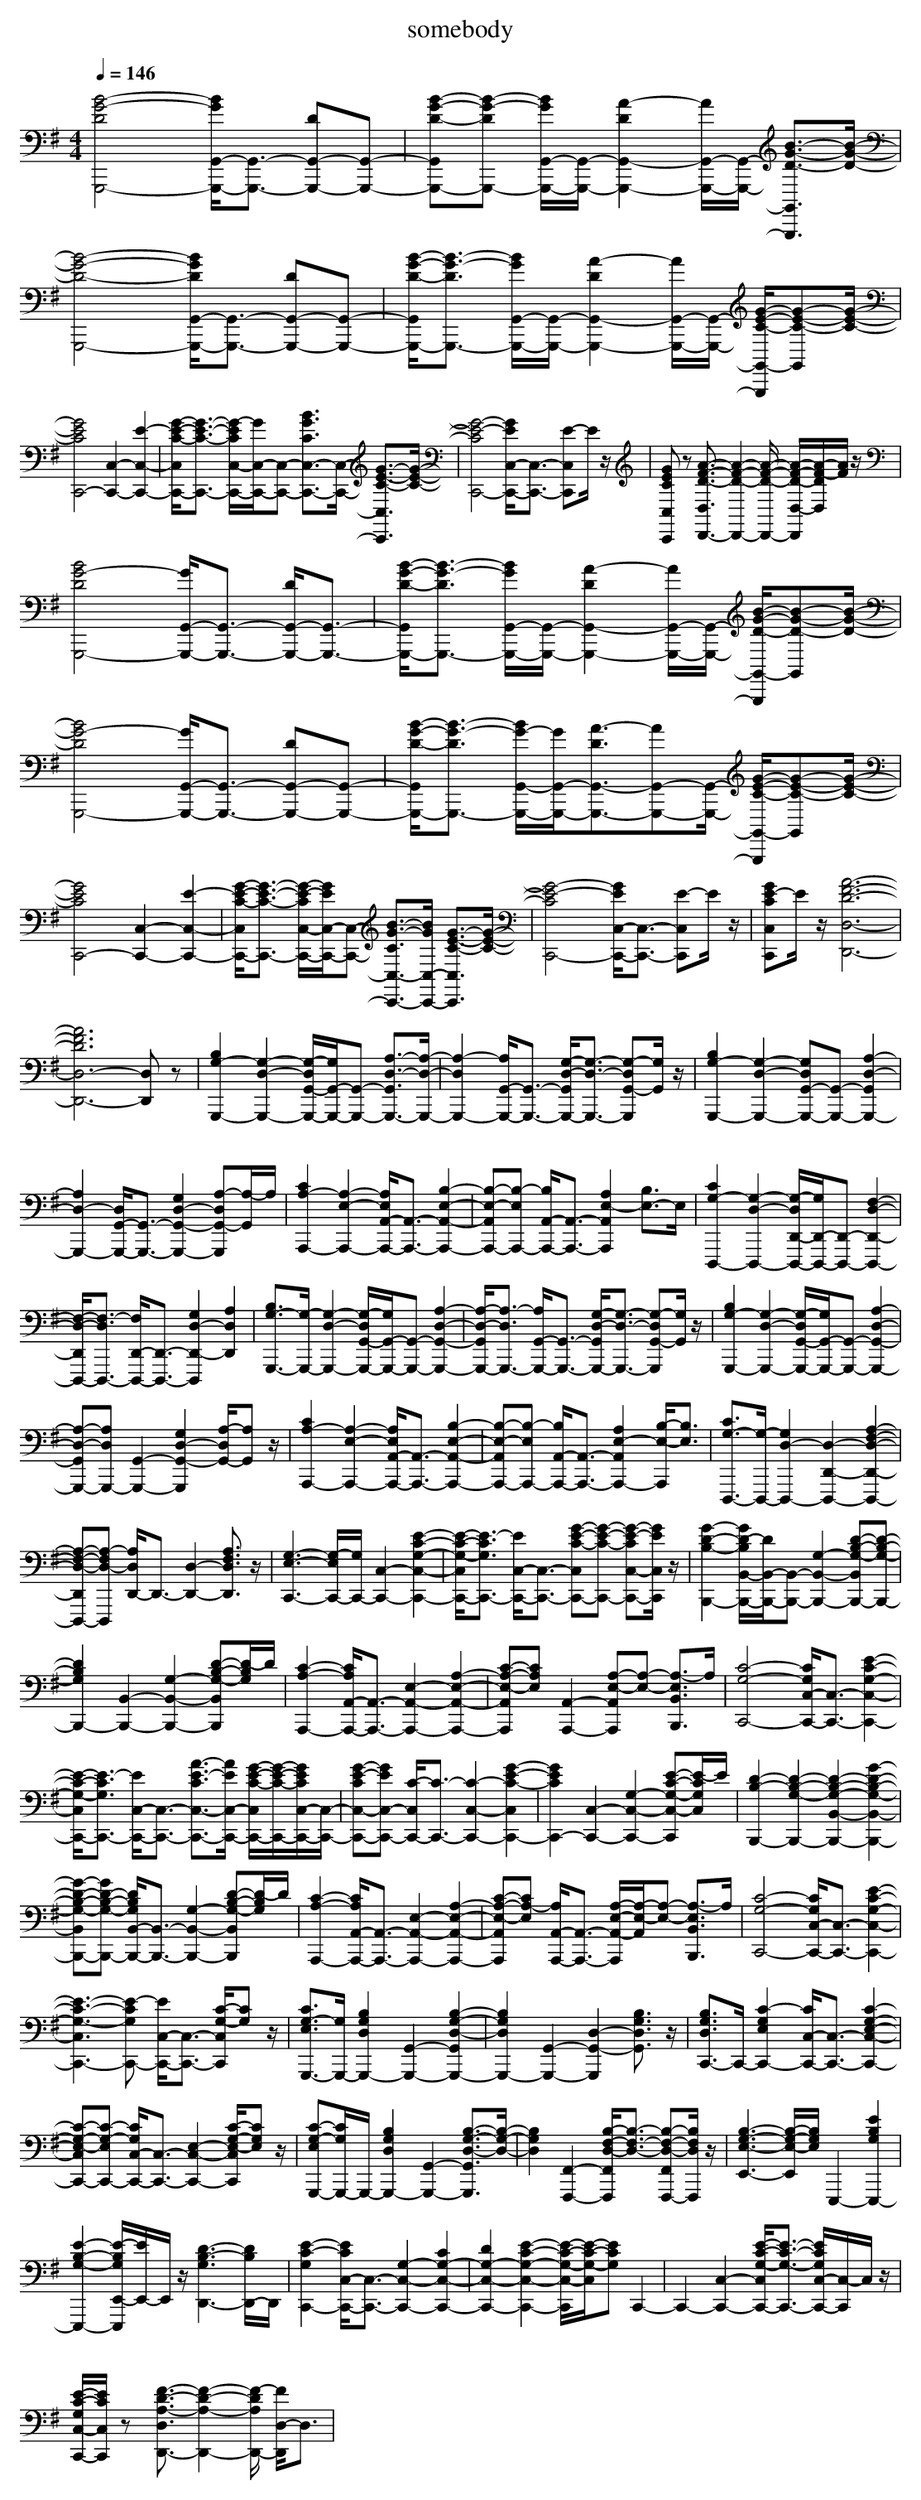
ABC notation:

X:1
T:somebody
M: 4/4
L: 1/8
Q:1/4=146
K:G
[B4-G4-D4G,,,4-] [B/2G/2G,,/2-G,,,/2-][G,,3/2-G,,,3/2-] [DG,,-G,,,-][G,,-G,,,-]|[B-G-D-G,,G,,,-][B-G-DG,,,-] [B/2G/2G,,/2-G,,,/2-][G,,/2-G,,,/2-][A2-D2G,,2-G,,,2-][A/2G,,/2-G,,,/2-][G,,/2-G,,,/2-] [B3/2-G3/2-D3/2-G,,3/2G,,,3/2][B/2-G/2-D/2-]|[B4-G4-D4-G,,,4-] [B/2G/2D/2G,,/2-G,,,/2-][G,,3/2-G,,,3/2-] [DG,,-G,,,-][G,,-G,,,-]|[B/2-G/2-D/2-G,,/2G,,,/2-][B3/2-G3/2-D3/2G,,,3/2-] [B/2G/2G,,/2-G,,,/2-][G,,/2-G,,,/2-][A2-D2G,,2-G,,,2-][A/2G,,/2-G,,,/2-][G,,/2-G,,,/2-] [G/2-E/2-C/2-G,,/2-G,,,/2][G-E-C-G,,][G/2-E/2-C/2-]|
[G4E4C4C,,4-] [C,2-C,,2-] [E2-C,2-C,,2-]|[G/2-E/2-C/2-C,/2C,,/2-][G3/2-E3/2-C3/2-C,,3/2-] [G/2-E/2C/2C,/2-C,,/2-][G/2C,/2-C,,/2-][C,-C,,-] [B3/2G3/2C3/2C,3/2-C,,3/2-][C,/2-C,,/2-] [G3/2-E3/2-C3/2-C,3/2C,,3/2][G/2-E/2-C/2-]|[G4-E4-C4C,,4-] [G/2E/2C,/2-C,,/2-][C,3/2-C,,3/2-] [E-C,C,,]E/2z/2|[GECC,C,,]z [A3/2-F3/2-D3/2-D,3/2D,,3/2-][A2-F2-D2-D,,2-][A/2-F/2-D/2-D,,/2-] [A/2-F/2-D/2-D,/2-D,,/2][A/2-F/2-D/2D,/2][A/2F/2]z/2|
[B4G4-D4G,,,4-] [G/2G,,/2-G,,,/2-][G,,3/2-G,,,3/2-] [D/2G,,/2-G,,,/2-][G,,3/2-G,,,3/2-]|[B/2-G/2-D/2-G,,/2G,,,/2-][B3/2-G3/2-D3/2G,,,3/2-] [B/2G/2G,,/2-G,,,/2-][G,,/2-G,,,/2-][A2-D2G,,2-G,,,2-][A/2G,,/2-G,,,/2-][G,,/2-G,,,/2-] [B/2-G/2-D/2-G,,/2-G,,,/2][B-G-D-G,,][B/2-G/2-D/2-]|[B4G4-D4G,,,4-] [G/2G,,/2-G,,,/2-][G,,3/2-G,,,3/2-] [DG,,-G,,,-][G,,-G,,,-]|[B/2-G/2-D/2-G,,/2G,,,/2-][B3/2-G3/2-D3/2G,,,3/2-] [B/2G/2-G,,/2-G,,,/2-][G/2G,,/2-G,,,/2-][A3/2-D3/2G,,3/2-G,,,3/2-][AG,,-G,,,-][G,,/2-G,,,/2-] [G/2-E/2-C/2-G,,/2-G,,,/2][G-E-C-G,,][G/2-E/2-C/2-]|
[G4E4C4C,,4-] [C,2-C,,2-] [E2-C,2-C,,2-]|[G/2-E/2-C/2-C,/2C,,/2-][G3/2-E3/2-C3/2-C,,3/2-] [G/2-E/2-C/2C,/2-C,,/2-][G/2E/2C,/2-C,,/2-][C,-C,,-] [B3/2-G3/2-C3/2C,3/2-C,,3/2-][B/2G/2C,/2-C,,/2-] [G3/2-E3/2-C3/2-C,3/2C,,3/2][G/2-E/2-C/2-]|[G4-E4-C4C,,4-] [G/2E/2C,/2-C,,/2-][C,3/2-C,,3/2-] [E-C,C,,]E/2z/2|[GE-CC,C,,]E/2z/2 [A6-F6-D6-D,6-D,,6-]|
[A6F6D6D,6-D,,6-] [D,D,,]z|[B,2G,2-G,,,2-] [G,2-D,2-G,,,2-] [G,/2-D,/2G,,/2-G,,,/2-][G,/2G,,/2-G,,,/2-][G,,-G,,,-] [A,3/2-D,3/2-G,,3/2G,,,3/2-][A,/2-D,/2-G,,,/2-]|[A,2-D,2G,,,2-] [A,/2G,,/2-G,,,/2-][G,,3/2-G,,,3/2-] [G,/2-D,/2-G,,/2G,,,/2-][G,3/2-D,3/2-G,,,3/2-] [G,-D,G,,-G,,,][G,/2G,,/2]z/2|[B,2G,2-G,,,2-] [G,2-D,2-G,,,2-] [G,D,G,,-G,,,-][G,,-G,,,-] [A,2-D,2-G,,2G,,,2-]|
[A,2D,2-G,,,2-] [D,/2G,,/2-G,,,/2-][G,,3/2-G,,,3/2-] [G,2D,2-G,,2-G,,,2-] [A,-D,G,,-G,,,][A,/2-G,,/2]A,/2|[C2A,2-A,,,2-] [A,2-E,2-A,,,2-] [A,/2E,/2A,,/2-A,,,/2-][A,,3/2-A,,,3/2-] [B,2-E,2-A,,2-A,,,2-]|[B,-E,-A,,A,,,-][B,-E,A,,,-] [B,/2A,,/2-A,,,/2-][A,,3/2-A,,,3/2-] [A,2E,2-A,,2A,,,2] [B,3/2E,3/2-]E,/2|[C2G,2-D,,,2-] [G,2-D,2-D,,,2-] [G,/2-D,/2D,,/2-D,,,/2-][G,/2D,,/2-D,,,/2-][D,,-D,,,-] [F,2-D,2-D,,2-D,,,2-]|
[F,/2-D,/2-D,,/2D,,,/2-][F,3/2-D,3/2D,,,3/2-] [F,/2D,,/2-D,,,/2-][D,,3/2-D,,,3/2-] [G,2D,2-D,,2-D,,,2] [A,2D,2D,,2]|[B,3/2G,3/2-G,,,3/2-][G,/2-G,,,/2-] [G,2-D,2-G,,,2-] [G,/2-D,/2G,,/2-G,,,/2-][G,/2G,,/2-G,,,/2-][G,,-G,,,-] [A,2-D,2-G,,2-G,,,2-]|[A,/2-D,/2-G,,/2G,,,/2-][A,3/2-D,3/2G,,,3/2-] [A,/2G,,/2-G,,,/2-][G,,3/2-G,,,3/2-] [G,/2-D,/2-G,,/2G,,,/2-][G,3/2-D,3/2-G,,,3/2-] [G,-D,G,,-G,,,][G,/2G,,/2]z/2|[B,2G,2-G,,,2-] [G,2-D,2-G,,,2-] [G,/2-D,/2G,,/2-G,,,/2-][G,/2G,,/2-G,,,/2-][G,,-G,,,-] [A,2-D,2-G,,2-G,,,2-]|
[A,-D,-G,,G,,,-][A,D,G,,,-] [G,,2-G,,,2-] [G,2D,2-G,,2-G,,,2] [A,/2-D,/2G,,/2-][A,G,,]z/2|[C2A,2-A,,,2-] [A,2-E,2-A,,,2-] [A,/2E,/2A,,/2-A,,,/2-][A,,3/2-A,,,3/2-] [B,2-E,2-A,,2-A,,,2-]|[B,-E,-A,,A,,,-][B,-E,A,,,-] [B,/2A,,/2-A,,,/2-][A,,3/2-A,,,3/2-] [A,2E,2-A,,2A,,,2-] [B,/2-E,/2-A,,,/2][B,3/2E,3/2]|[C3/2G,3/2-D,,,3/2-][G,/2-D,,,/2-] [G,2D,2-D,,,2-] [D,2-D,,2-D,,,2-] [A,2-F,2-D,2-D,,2-D,,,2-]|
[A,-F,-D,-D,,D,,,-][A,-F,D,-D,,,] [A,/2D,/2D,,/2-]D,,3/2- [D,2-D,,2-] [A,3/2F,3/2D,3/2D,,3/2]z/2|[G,3-E,3-C,,3-][G,/2-E,/2C,,/2-][G,/2C,,/2-] [C,2-C,,2-] [E2-C2-G,2-C,2-C,,2-]|[E/2-C/2-G,/2-C,/2C,,/2-][E3/2-C3/2G,3/2C,,3/2-] [E/2C,/2-C,,/2-][C,3/2-C,,3/2-] [G-E-C-C,C,,-][G-E-C-C,,-] [G-E-CC,-C,,-][G/2E/2C,/2C,,/2]z/2|[G2-D2-B,2-B,,,2-] [G/2D/2-B,/2B,,/2-B,,,/2-][D/2B,,/2-B,,,/2-][B,,-B,,,-] [G,2-B,,2-B,,,2-] [D-B,-G,-B,,B,,,-][D-B,-G,-B,,,-]|
[D2B,2G,2B,,,2-] [B,,2-B,,,2-] [G,2-B,,2-B,,,2-] [D-B,-G,-B,,B,,,][D/2-B,/2G,/2]D/2|[C2-A,2-A,,,2-] [C/2A,/2A,,/2-A,,,/2-][A,,3/2-A,,,3/2-] [E,2-A,,2-A,,,2-] [A,2-E,2-A,,2-A,,,2-]|[C-A,-E,-A,,A,,,][CA,E,] [A,,2-A,,,2-] [A,-E,-A,,A,,,][A,-E,-] [A,3/2-E,3/2B,,3/2B,,,3/2]A,/2|[C4-G,4-C,,4-] [C/2G,/2C,/2-C,,/2-][C,3/2-C,,3/2-] [E2-C2-G,2-C,2-C,,2-]|
[E/2-C/2-G,/2-C,/2C,,/2-][E3/2-C3/2G,3/2C,,3/2-] [E/2C,/2-C,,/2-][C,3/2-C,,3/2-] [A3/2-E3/2-C3/2C,3/2-C,,3/2-][A/2E/2C,/2-C,,/2-] [G/2-E/2-C/2-C,/2C,,/2-][G/2-E/2-C/2-C,,/2-][G/2E/2C/2C,/2-C,,/2-][C,/2-C,,/2-]|[G-E-CC,-C,,-][GEC,-C,,-] [C/2-C,/2C,,/2-][C3/2-C,,3/2-] [C2-C,2-C,,2-] [G2-E2-C2-C,2C,,2-]|[G2E2C2C,,2-] [C,2-C,,2-] [G,2-C,2-C,,2-] [E-C-G,-C,-C,,][E/2-C/2G,/2C,/2]E/2|[D2-B,2-B,,,2-] [D2-B,2-G,2-B,,,2-] [D2-B,2-G,2-B,,2-B,,,2-] [G2-D2-B,2-G,2-B,,2-B,,,2-]|
[G-D-B,-G,-B,,B,,,-][GD-B,-G,-B,,,-] [D/2B,/2G,/2B,,/2-B,,,/2-][B,,3/2-B,,,3/2-] [G,2-B,,2-B,,,2-] [D-B,-G,-B,,B,,,][D/2-B,/2G,/2]D/2|[C2-A,2-A,,,2-] [C/2A,/2A,,/2-A,,,/2-][A,,3/2-A,,,3/2-] [E,2-A,,2-A,,,2-] [A,2-E,2-A,,2-A,,,2-]|[C-A,-E,-A,,A,,,][CA,-E,] [A,/2A,,/2-A,,,/2-][A,,3/2-A,,,3/2-] [A,/2-E,/2-A,,/2-A,,,/2][A,/2-E,/2-A,,/2][A,-E,-] [A,3/2-E,3/2B,,3/2B,,,3/2]A,/2|[C4-G,4-C,,4-] [C/2G,/2C,/2-C,,/2-][C,3/2-C,,3/2-] [E2-C2-G,2-C,2-C,,2-]|
[E3-C3-G,3-C,3C,,3-][E-CG,C,,-] [E/2C,/2-C,,/2-][C,3/2-C,,3/2-] [C/2-G,/2-C,/2C,,/2][CG,]z/2|[C3/2G,3/2-E,3/2G,,,3/2-][G,/2G,,,/2-] [B,2G,2D,2G,,,2-] [G,,2-G,,,2-] [B,2-G,2-D,2-G,,2G,,,2-]|[B,2G,2D,2G,,,2-] [G,,2-G,,,2-] [D,2-G,,2-G,,,2] [B,3/2G,3/2D,3/2G,,3/2]z/2|[B,3/2G,3/2D,3/2C,,3/2-]C,,/2- [C2-G,2E,2C,,2-] [C/2C,/2-C,,/2-][C,3/2-C,,3/2-] [C2-G,2-E,2-C,2-C,,2-]|
[C-G,-E,-C,C,,-][C-G,-E,C,,-] [C/2G,/2C,/2-C,,/2-][C,3/2-C,,3/2-] [E,2-C,2-C,,2-] [C/2-G,/2-E,/2-C,/2C,,/2][CG,E,]z/2|[C-G,-E,G,,,-][C/2G,/2G,,,/2-]G,,,/2- [B,2G,2D,2G,,,2-] [G,,2-G,,,2-] [B,3/2-G,3/2-D,3/2-G,,3/2G,,,3/2][B,/2-G,/2-D,/2-]|[B,2G,2D,2] [F,,2-F,,,2-] [B,/2-F,/2-D,/2-F,,/2F,,,/2][B,3/2-F,3/2-D,3/2-] [B,-F,-D,-F,,F,,,-][B,/2F,/2D,/2F,,,/2]z/2|[B,3-G,3-E,3-E,,3-][B,/2-G,/2-E,/2-E,,/2][B,/2G,/2E,/2] E,,,2- [E2B,2G,2E,,,2-]|
[E2-B,2-G,2-E,,,2-] [E/2-B,/2G,/2E,,/2-E,,,/2][E/2E,,/2-]E,,/2z/2 [D3-B,3-G,3D,,3-][D/2B,/2D,,/2-]D,,/2|[E2-C2-G,2C,,2-] [E/2C/2C,/2-C,,/2-][C,3/2-C,,3/2-] [G,2-C,2-C,,2-] [C2G,2-C,2-C,,2-]|[D2G,2-C,2-C,,2-] [E2-C2-G,2-C,2-C,,2-] [E/2-C/2-G,/2-C,/2-C,,/2][E/2-C/2-G,/2-C,/2][ECG,] C,,2-|C,,2- [C,2-C,,2-] [E/2-C/2-G,/2-C,/2C,,/2-][E3/2-C3/2-G,3/2-C,,3/2-] [E/2C/2G,/2C,/2-C,,/2-][C,/2-C,,/2]C,/2z/2|
[E/2-C/2-G,/2C,/2-C,,/2-][E/2C/2C,/2C,,/2]z [F3/2-D3/2-A,3/2-D,3/2D,,3/2-][F2-D2-A,2-D,,2-][F/2-D/2A,/2D,,/2-] [F/2D,/2-D,,/2]D,3/2|
